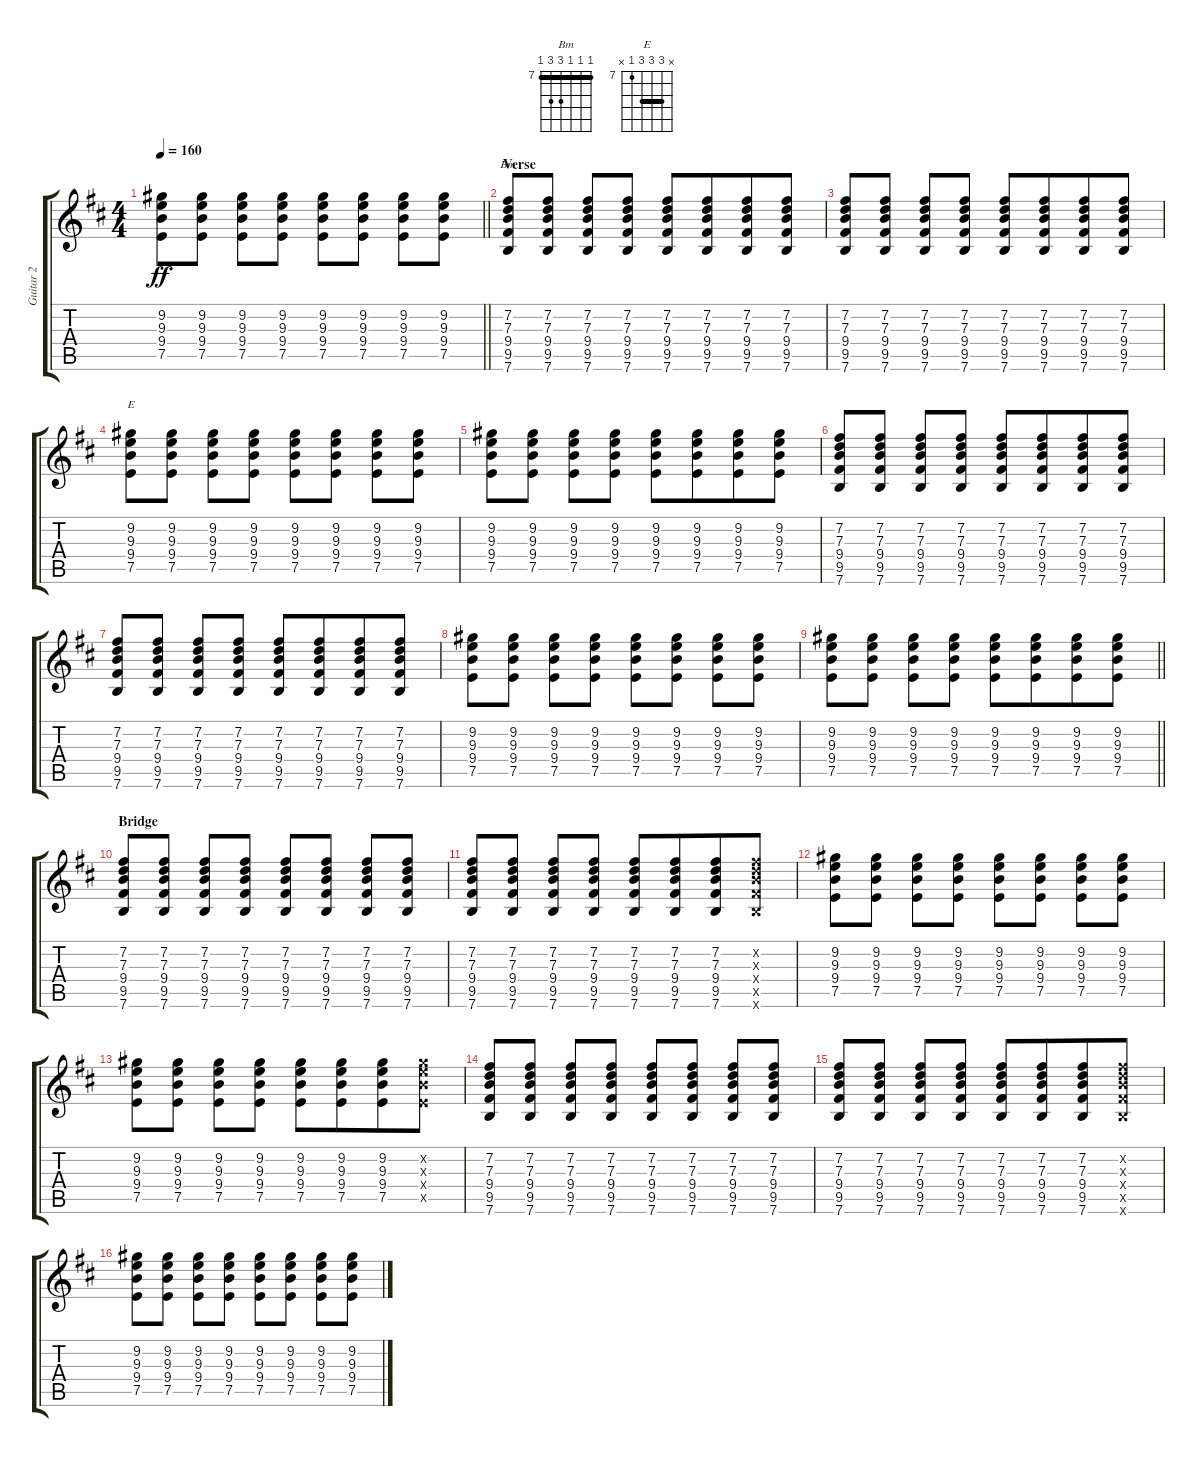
\track ("Guitar 2" "Guitar 2") {instrument overdrivenguitar}
\staff {score tabs}
\tuning (E4 B3 G3 D3 A2 E2) {hide}
\chord ("Bm" 7 7 7 9 9 7) {firstfret 7 barre 7}
\chord ("E" x 9 9 9 7 x) {firstfret 7 barre 9}
\ts (4 4)
\tempo 160
\clef g2
\barLineRight lightlight
\ks bminor
(9.2 9.3 9.4 7.5).8{dy ff} (9.2 9.3 9.4 7.5).8 (9.2 9.3 9.4 7.5).8 (9.2 9.3 9.4 7.5).8 (9.2 9.3 9.4 7.5).8 (9.2 9.3 9.4 7.5).8 (9.2 9.3 9.4 7.5).8 (9.2 9.3 9.4 7.5).8 |
\section ("" "Verse")
(7.2 7.3 9.4 9.5 7.6).8{ch "Bm"} (7.2 7.3 9.4 9.5 7.6).8 (7.2 7.3 9.4 9.5 7.6).8 (7.2 7.3 9.4 9.5 7.6).8 (7.2 7.3 9.4 9.5 7.6).8 (7.2 7.3 9.4 9.5 7.6).8{beam merge} (7.2 7.3 9.4 9.5 7.6).8{beam merge} (7.2 7.3 9.4 9.5 7.6).8 |
(7.2 7.3 9.4 9.5 7.6).8 (7.2 7.3 9.4 9.5 7.6).8 (7.2 7.3 9.4 9.5 7.6).8 (7.2 7.3 9.4 9.5 7.6).8 (7.2 7.3 9.4 9.5 7.6).8 (7.2 7.3 9.4 9.5 7.6).8{beam merge} (7.2 7.3 9.4 9.5 7.6).8{beam merge} (7.2 7.3 9.4 9.5 7.6).8 |
(9.2 9.3 9.4 7.5).8{ch "E"} (9.2 9.3 9.4 7.5).8 (9.2 9.3 9.4 7.5).8 (9.2 9.3 9.4 7.5).8 (9.2 9.3 9.4 7.5).8 (9.2 9.3 9.4 7.5).8 (9.2 9.3 9.4 7.5).8 (9.2 9.3 9.4 7.5).8 |
(9.2 9.3 9.4 7.5).8 (9.2 9.3 9.4 7.5).8 (9.2 9.3 9.4 7.5).8 (9.2 9.3 9.4 7.5).8 (9.2 9.3 9.4 7.5).8 (9.2 9.3 9.4 7.5).8{beam merge} (9.2 9.3 9.4 7.5).8 (9.2 9.3 9.4 7.5).8 |
(7.2 7.3 9.4 9.5 7.6).8 (7.2 7.3 9.4 9.5 7.6).8 (7.2 7.3 9.4 9.5 7.6).8 (7.2 7.3 9.4 9.5 7.6).8 (7.2 7.3 9.4 9.5 7.6).8 (7.2 7.3 9.4 9.5 7.6).8{beam merge} (7.2 7.3 9.4 9.5 7.6).8{beam merge} (7.2 7.3 9.4 9.5 7.6).8 |
(7.2 7.3 9.4 9.5 7.6).8 (7.2 7.3 9.4 9.5 7.6).8 (7.2 7.3 9.4 9.5 7.6).8 (7.2 7.3 9.4 9.5 7.6).8 (7.2 7.3 9.4 9.5 7.6).8 (7.2 7.3 9.4 9.5 7.6).8{beam merge} (7.2 7.3 9.4 9.5 7.6).8{beam merge} (7.2 7.3 9.4 9.5 7.6).8 |
(9.2 9.3 9.4 7.5).8 (9.2 9.3 9.4 7.5).8 (9.2 9.3 9.4 7.5).8 (9.2 9.3 9.4 7.5).8 (9.2 9.3 9.4 7.5).8 (9.2 9.3 9.4 7.5).8 (9.2 9.3 9.4 7.5).8 (9.2 9.3 9.4 7.5).8 |
\barLineRight lightlight
(9.2 9.3 9.4 7.5).8 (9.2 9.3 9.4 7.5).8 (9.2 9.3 9.4 7.5).8 (9.2 9.3 9.4 7.5).8 (9.2 9.3 9.4 7.5).8 (9.2 9.3 9.4 7.5).8{beam merge} (9.2 9.3 9.4 7.5).8 (9.2 9.3 9.4 7.5).8 |
\section ("" "Bridge")
(7.2 7.3 9.4 9.5 7.6).8 (7.2 7.3 9.4 9.5 7.6).8 (7.2 7.3 9.4 9.5 7.6).8 (7.2 7.3 9.4 9.5 7.6).8 (7.2 7.3 9.4 9.5 7.6).8 (7.2 7.3 9.4 9.5 7.6).8 (7.2 7.3 9.4 9.5 7.6).8 (7.2 7.3 9.4 9.5 7.6).8 |
(7.2 7.3 9.4 9.5 7.6).8 (7.2 7.3 9.4 9.5 7.6).8 (7.2 7.3 9.4 9.5 7.6).8 (7.2 7.3 9.4 9.5 7.6).8 (7.2 7.3 9.4 9.5 7.6).8 (7.2 7.3 9.4 9.5 7.6).8{beam merge} (7.2 7.3 9.4 9.5 7.6).8{beam merge} (7.2{x} 7.3{x} 9.4{x} 9.5{x} 7.6{x}).8 |
(9.2 9.3 9.4 7.5).8 (9.2 9.3 9.4 7.5).8 (9.2 9.3 9.4 7.5).8 (9.2 9.3 9.4 7.5).8 (9.2 9.3 9.4 7.5).8 (9.2 9.3 9.4 7.5).8 (9.2 9.3 9.4 7.5).8 (9.2 9.3 9.4 7.5).8 |
(9.2 9.3 9.4 7.5).8 (9.2 9.3 9.4 7.5).8 (9.2 9.3 9.4 7.5).8 (9.2 9.3 9.4 7.5).8 (9.2 9.3 9.4 7.5).8 (9.2 9.3 9.4 7.5).8{beam merge} (9.2 9.3 9.4 7.5).8 (9.2{x} 9.3{x} 9.4{x} 7.5{x}).8 |
(7.2 7.3 9.4 9.5 7.6).8 (7.2 7.3 9.4 9.5 7.6).8 (7.2 7.3 9.4 9.5 7.6).8 (7.2 7.3 9.4 9.5 7.6).8 (7.2 7.3 9.4 9.5 7.6).8 (7.2 7.3 9.4 9.5 7.6).8 (7.2 7.3 9.4 9.5 7.6).8 (7.2 7.3 9.4 9.5 7.6).8 |
(7.2 7.3 9.4 9.5 7.6).8 (7.2 7.3 9.4 9.5 7.6).8 (7.2 7.3 9.4 9.5 7.6).8 (7.2 7.3 9.4 9.5 7.6).8 (7.2 7.3 9.4 9.5 7.6).8 (7.2 7.3 9.4 9.5 7.6).8{beam merge} (7.2 7.3 9.4 9.5 7.6).8{beam merge} (7.2{x} 7.3{x} 9.4{x} 9.5{x} 7.6{x}).8 |
(9.2 9.3 9.4 7.5).8 (9.2 9.3 9.4 7.5).8 (9.2 9.3 9.4 7.5).8 (9.2 9.3 9.4 7.5).8 (9.2 9.3 9.4 7.5).8 (9.2 9.3 9.4 7.5).8 (9.2 9.3 9.4 7.5).8 (9.2 9.3 9.4 7.5).8
